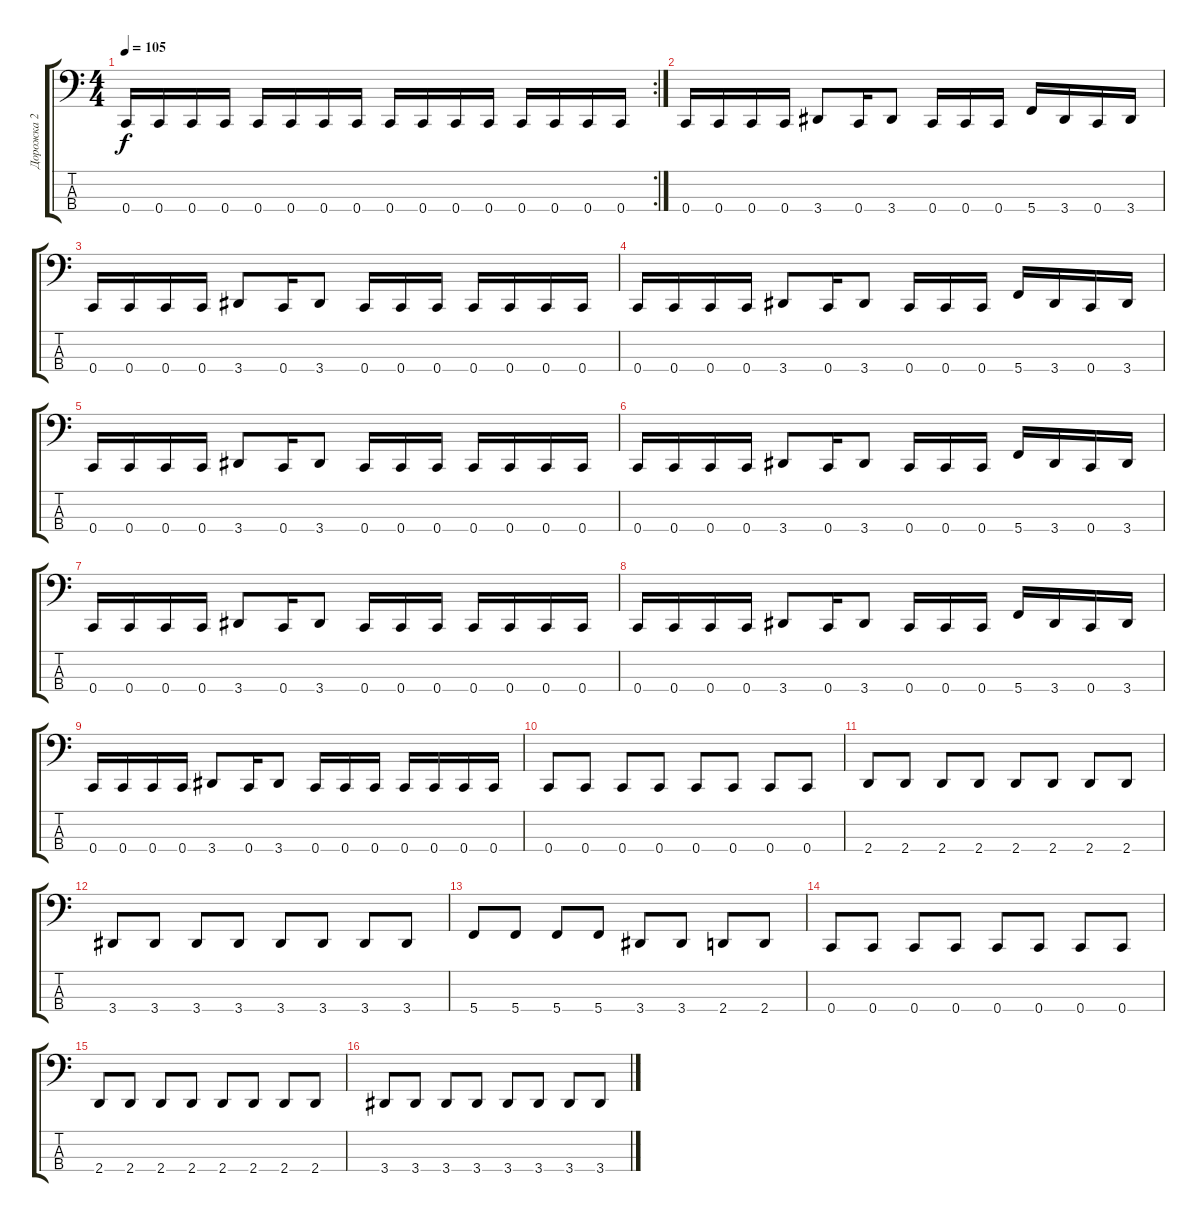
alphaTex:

\track ("Дорожка 2" "Дорожка 2") {instrument electricbassfinger}
\staff {score tabs}
\tuning (F2 C2 G1 C1) {hide}
\rc 2
\ts (4 4)
\tempo 105
\clef f4
\ks c
0.4.16{dy f} 0.4.16 0.4.16 0.4.16 0.4.16 0.4.16 0.4.16 0.4.16 0.4.16 0.4.16 0.4.16 0.4.16 0.4.16 0.4.16 0.4.16 0.4.16 |
0.4.16 0.4.16 0.4.16 0.4.16 3.4.8 0.4.16 3.4.8 0.4.16 0.4.16 0.4.16 5.4.16 3.4.16 0.4.16 3.4.16 |
0.4.16 0.4.16 0.4.16 0.4.16 3.4.8 0.4.16 3.4.8 0.4.16 0.4.16 0.4.16 0.4.16 0.4.16 0.4.16 0.4.16 |
0.4.16 0.4.16 0.4.16 0.4.16 3.4.8 0.4.16 3.4.8 0.4.16 0.4.16 0.4.16 5.4.16 3.4.16 0.4.16 3.4.16 |
0.4.16 0.4.16 0.4.16 0.4.16 3.4.8 0.4.16 3.4.8 0.4.16 0.4.16 0.4.16 0.4.16 0.4.16 0.4.16 0.4.16 |
0.4.16 0.4.16 0.4.16 0.4.16 3.4.8 0.4.16 3.4.8 0.4.16 0.4.16 0.4.16 5.4.16 3.4.16 0.4.16 3.4.16 |
0.4.16 0.4.16 0.4.16 0.4.16 3.4.8 0.4.16 3.4.8 0.4.16 0.4.16 0.4.16 0.4.16 0.4.16 0.4.16 0.4.16 |
0.4.16 0.4.16 0.4.16 0.4.16 3.4.8 0.4.16 3.4.8 0.4.16 0.4.16 0.4.16 5.4.16 3.4.16 0.4.16 3.4.16 |
0.4.16 0.4.16 0.4.16 0.4.16 3.4.8 0.4.16 3.4.8 0.4.16 0.4.16 0.4.16 0.4.16 0.4.16 0.4.16 0.4.16 |
0.4.8 0.4.8 0.4.8 0.4.8 0.4.8 0.4.8 0.4.8 0.4.8 |
2.4.8 2.4.8 2.4.8 2.4.8 2.4.8 2.4.8 2.4.8 2.4.8 |
3.4.8 3.4.8 3.4.8 3.4.8 3.4.8 3.4.8 3.4.8 3.4.8 |
5.4.8 5.4.8 5.4.8 5.4.8 3.4.8 3.4.8 2.4.8 2.4.8 |
0.4.8 0.4.8 0.4.8 0.4.8 0.4.8 0.4.8 0.4.8 0.4.8 |
2.4.8 2.4.8 2.4.8 2.4.8 2.4.8 2.4.8 2.4.8 2.4.8 |
3.4.8 3.4.8 3.4.8 3.4.8 3.4.8 3.4.8 3.4.8 3.4.8
